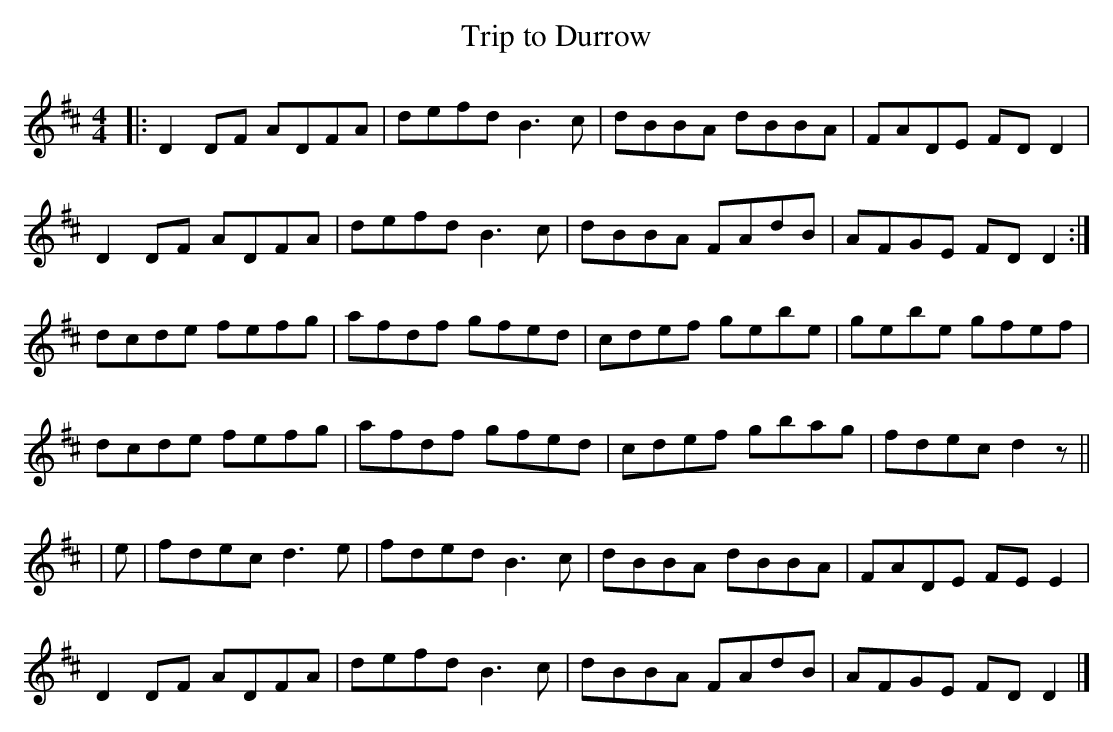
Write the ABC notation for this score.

X:1
T:Trip to Durrow
M:4/4
L:1/8
K:D
|:D2DF ADFA|defd B3c|dBBA dBBA|FADE FDD2|
D2DF ADFA|defd B3c|dBBA FAdB|AFGE FDD2:|
dcde fefg|afdf gfed|cdef gebe|gebe gfef|
dcde fefg|afdf gfed|cdef gbag|fdec d2z||
|e|fdec d3e|fded B3c|dBBA dBBA|FADE FEE2|
D2DF ADFA|defd B3c|dBBA FAdB|AFGE FDD2|]
